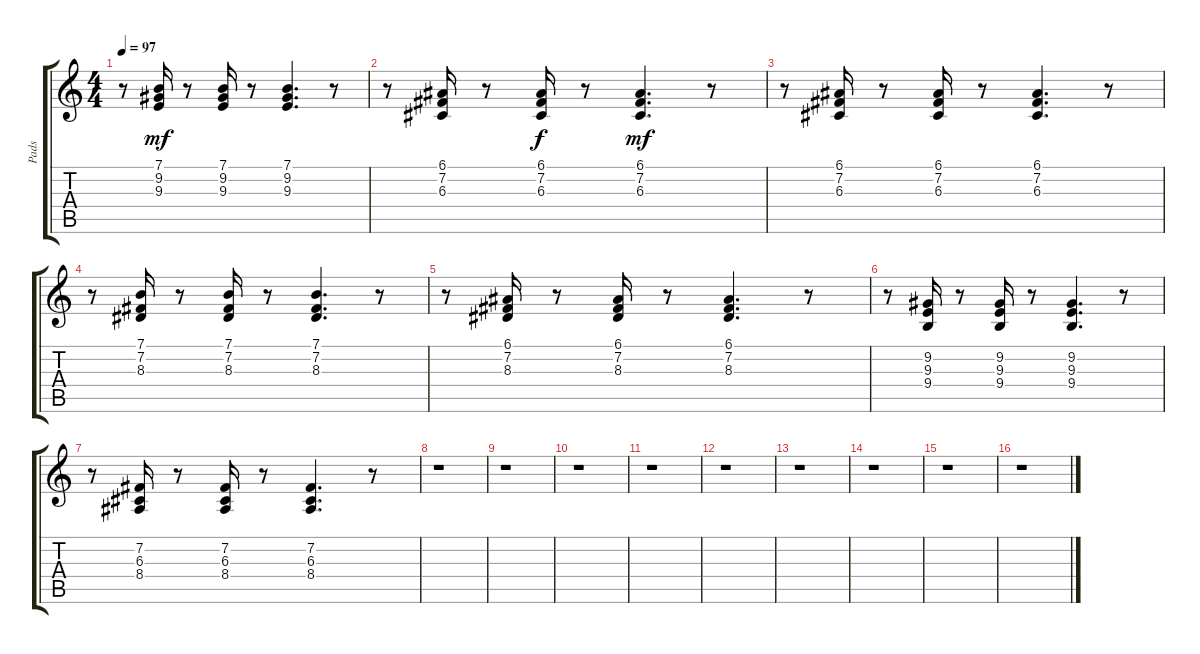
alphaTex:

\track ("Pads" "Pads") {instrument pad1newage}
\staff {score tabs}
\tuning (E4 B3 G3 D3 A2 E2) {hide}
\ts (4 4)
\tempo 97
\clef g2
\ks c
r.8{dy mf} (7.1 9.2 9.3).16 r.8 (7.1 9.2 9.3).16 r.8 (7.1 9.2 9.3).4{d} r.8 |
r.8 (6.1 7.2 6.3).16 r.8 (6.1 7.2 6.3).16{dy f} r.8 (6.1 7.2 6.3).4{d dy mf} r.8 |
r.8 (6.1 7.2 6.3).16 r.8 (6.1 7.2 6.3).16 r.8 (6.1 7.2 6.3).4{d} r.8 |
r.8 (7.1 7.2 8.3).16 r.8 (7.1 7.2 8.3).16 r.8 (7.1 7.2 8.3).4{d} r.8 |
r.8 (6.1 7.2 8.3).16 r.8 (6.1 7.2 8.3).16 r.8 (6.1 7.2 8.3).4{d} r.8 |
r.8 (9.2 9.3 9.4).16 r.8 (9.2 9.3 9.4).16 r.8 (9.2 9.3 9.4).4{d} r.8 |
r.8 (7.2 6.3 8.4).16 r.8 (7.2 6.3 8.4).16 r.8 (7.2 6.3 8.4).4{d} r.8 |
r.1 |
r.1 |
r.1 |
r.1 |
r.1 |
r.1 |
r.1 |
r.1 |
r.1
